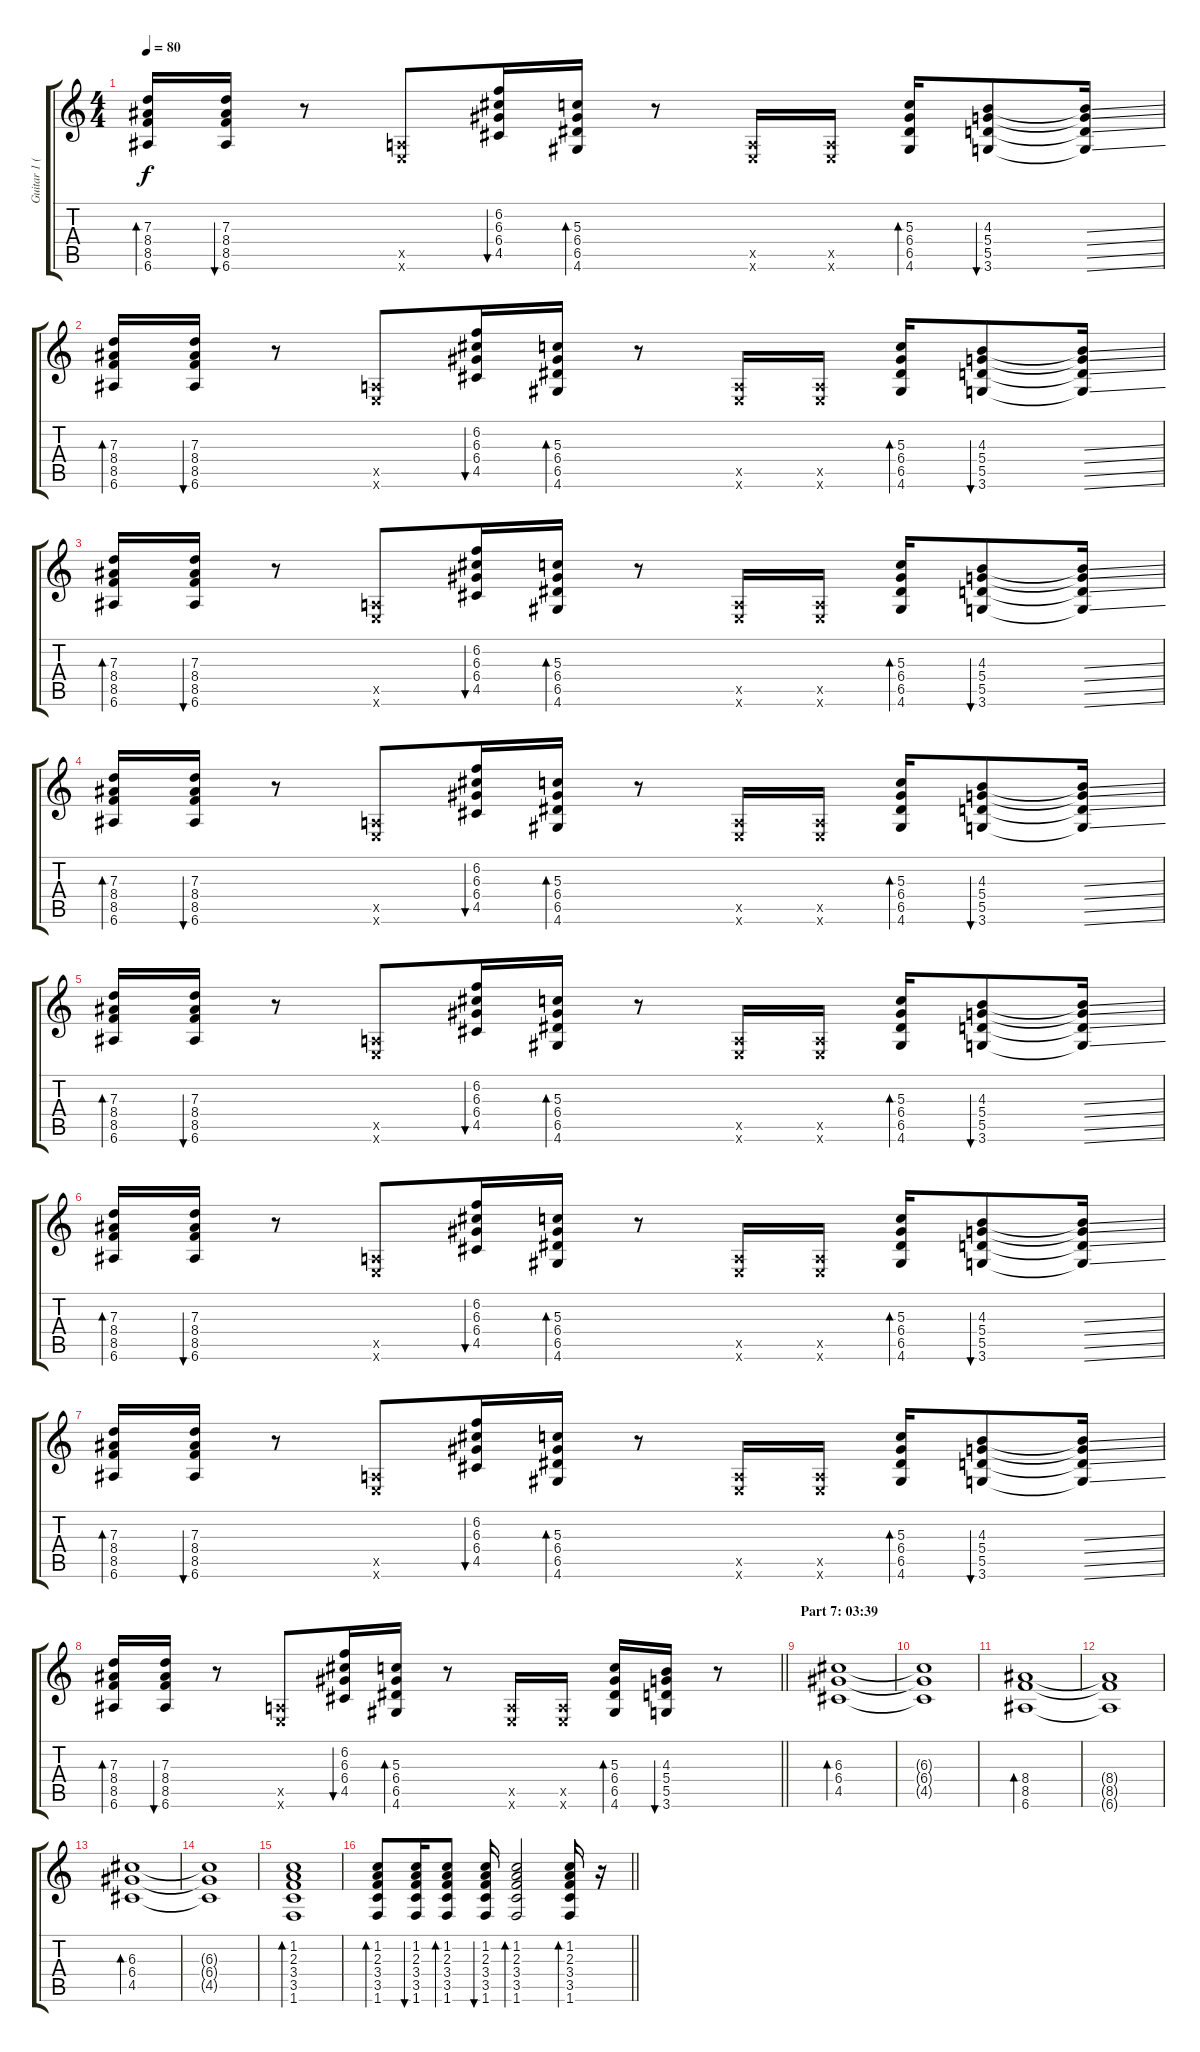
\track ("Guitar 1 (Distortion)" "Guitar 1 (") {instrument distortionguitar}
\staff {score tabs}
\tuning (E4 B3 G3 D3 A2 E2) {hide}
\ts (4 4)
\tempo 80
\clef g2
\ks c
(7.3 8.4 8.5 6.6).16{bd 30 dy f} (7.3 8.4 8.5 6.6).16{bu 30} r.8 (0.5{x} 0.6{x}).8 (6.2 6.3 6.4 4.5).16{bu 30} (5.3 6.4 6.5 4.6).16{bd 30} r.8 (0.5{x} 0.6{x}).16 (0.5{x} 0.6{x}).16 (5.3 6.4 6.5 4.6).16{bd 30} (4.3 5.4 5.5 3.6).8{bu 30} (4.3{ss t} 5.4{ss t} 5.5{ss t} 3.6{ss t}).16 |
(7.3 8.4 8.5 6.6).16{bd 30} (7.3 8.4 8.5 6.6).16{bu 30} r.8 (0.5{x} 0.6{x}).8 (6.2 6.3 6.4 4.5).16{bu 30} (5.3 6.4 6.5 4.6).16{bd 30} r.8 (0.5{x} 0.6{x}).16 (0.5{x} 0.6{x}).16 (5.3 6.4 6.5 4.6).16{bd 30} (4.3 5.4 5.5 3.6).8{bu 30} (4.3{ss t} 5.4{ss t} 5.5{ss t} 3.6{ss t}).16 |
(7.3 8.4 8.5 6.6).16{bd 30} (7.3 8.4 8.5 6.6).16{bu 30} r.8 (0.5{x} 0.6{x}).8 (6.2 6.3 6.4 4.5).16{bu 30} (5.3 6.4 6.5 4.6).16{bd 30} r.8 (0.5{x} 0.6{x}).16 (0.5{x} 0.6{x}).16 (5.3 6.4 6.5 4.6).16{bd 30} (4.3 5.4 5.5 3.6).8{bu 30} (4.3{ss t} 5.4{ss t} 5.5{ss t} 3.6{ss t}).16 |
(7.3 8.4 8.5 6.6).16{bd 30} (7.3 8.4 8.5 6.6).16{bu 30} r.8 (0.5{x} 0.6{x}).8 (6.2 6.3 6.4 4.5).16{bu 30} (5.3 6.4 6.5 4.6).16{bd 30} r.8 (0.5{x} 0.6{x}).16 (0.5{x} 0.6{x}).16 (5.3 6.4 6.5 4.6).16{bd 30} (4.3 5.4 5.5 3.6).8{bu 30} (4.3{ss t} 5.4{ss t} 5.5{ss t} 3.6{ss t}).16 |
(7.3 8.4 8.5 6.6).16{bd 30} (7.3 8.4 8.5 6.6).16{bu 30} r.8 (0.5{x} 0.6{x}).8 (6.2 6.3 6.4 4.5).16{bu 30} (5.3 6.4 6.5 4.6).16{bd 30} r.8 (0.5{x} 0.6{x}).16 (0.5{x} 0.6{x}).16 (5.3 6.4 6.5 4.6).16{bd 30} (4.3 5.4 5.5 3.6).8{bu 30} (4.3{ss t} 5.4{ss t} 5.5{ss t} 3.6{ss t}).16 |
(7.3 8.4 8.5 6.6).16{bd 30} (7.3 8.4 8.5 6.6).16{bu 30} r.8 (0.5{x} 0.6{x}).8 (6.2 6.3 6.4 4.5).16{bu 30} (5.3 6.4 6.5 4.6).16{bd 30} r.8 (0.5{x} 0.6{x}).16 (0.5{x} 0.6{x}).16 (5.3 6.4 6.5 4.6).16{bd 30} (4.3 5.4 5.5 3.6).8{bu 30} (4.3{ss t} 5.4{ss t} 5.5{ss t} 3.6{ss t}).16 |
(7.3 8.4 8.5 6.6).16{bd 30} (7.3 8.4 8.5 6.6).16{bu 30} r.8 (0.5{x} 0.6{x}).8 (6.2 6.3 6.4 4.5).16{bu 30} (5.3 6.4 6.5 4.6).16{bd 30} r.8 (0.5{x} 0.6{x}).16 (0.5{x} 0.6{x}).16 (5.3 6.4 6.5 4.6).16{bd 30} (4.3 5.4 5.5 3.6).8{bu 30} (4.3{ss t} 5.4{ss t} 5.5{ss t} 3.6{ss t}).16 |
\barLineRight lightlight
(7.3 8.4 8.5 6.6).16{bd 30} (7.3 8.4 8.5 6.6).16{bu 30} r.8 (0.5{x} 0.6{x}).8 (6.2 6.3 6.4 4.5).16{bu 30} (5.3 6.4 6.5 4.6).16{bd 30} r.8 (0.5{x} 0.6{x}).16 (0.5{x} 0.6{x}).16 (5.3 6.4 6.5 4.6).16{bd 30} (4.3 5.4 5.5 3.6).16{bu 30} r.8 |
\section ("" "Part 7: 03:39")
(6.3 6.4 4.5).1{bd 30} |
(6.3{t} 6.4{t} 4.5{t}).1 |
(8.4 8.5 6.6).1{bd 30} |
(8.4{t} 8.5{t} 6.6{t}).1 |
(6.3 6.4 4.5).1{bd 30} |
(6.3{t} 6.4{t} 4.5{t}).1 |
(1.2 2.3 3.4 3.5 1.6).1{bd 30} |
\barLineRight lightlight
(1.2 2.3 3.4 3.5 1.6).8{bd 30} (1.2 2.3 3.4 3.5 1.6).16{bu 30} (1.2 2.3 3.4 3.5 1.6).8{bd 30} (1.2 2.3 3.4 3.5 1.6).16{bu 30} (1.2 2.3 3.4 3.5 1.6).2{bd 30} (1.2 2.3 3.4 3.5 1.6).16{bd 30} r.16
